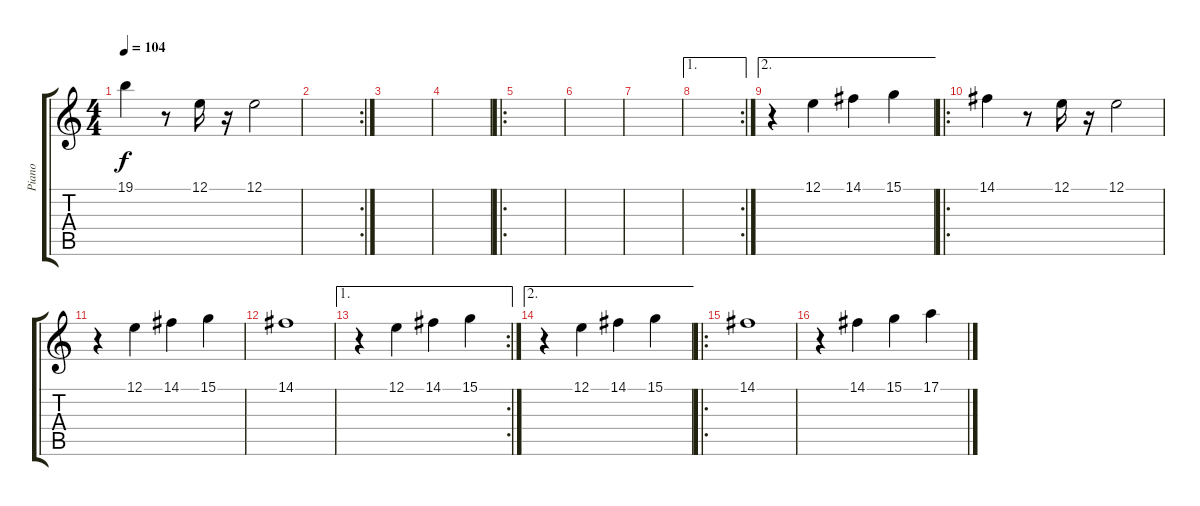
\track ("Piano" "Piano") {instrument acousticgrandpiano}
\staff {score tabs}
\tuning (E4 B3 G3 D3 A2 E2) {hide}
\ts (4 4)
\tempo 104
\clef g2
\ks c
19.1.4{dy f} r.8 12.1.16 r.16 12.1.2 |
\rc 2
|
|
|
\ro
|
|
|
\ae 1
\rc 2
|
\ae 2
r.4 12.1.4 14.1.4 15.1.4 |
\ro
14.1.4 r.8 12.1.16 r.16 12.1.2 |
r.4 12.1.4 14.1.4 15.1.4 |
14.1.1 |
\ae 1
\rc 2
r.4 12.1.4 14.1.4 15.1.4 |
\ae 2
r.4 12.1.4 14.1.4 15.1.4 |
\ro
14.1.1 |
r.4 14.1.4 15.1.4 17.1.4
